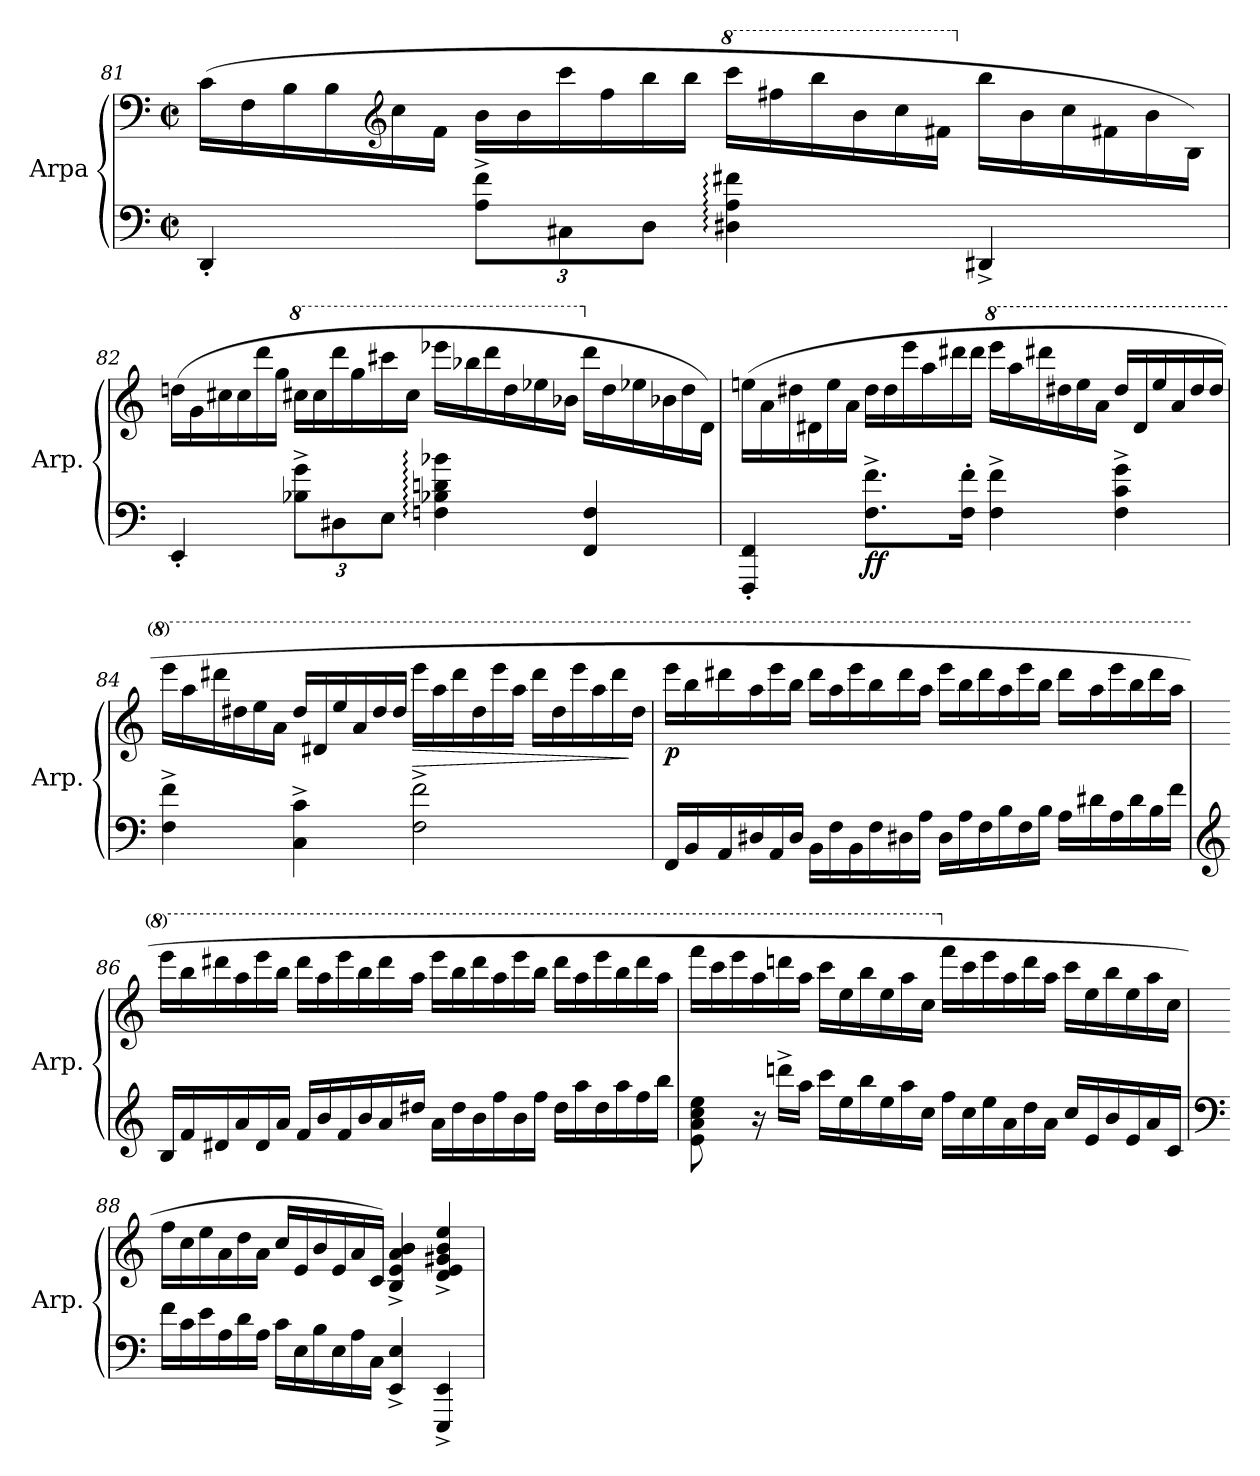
**kern	**kern	**dynam
*part1	*part1	*part1
*staff2	*staff1	*staff1/2
*I"Arpa	*	*
*I'Arp.	*	*
!!LO:PB:g=z
*clefF4	*clefF4	*
*k[]	*k[]	*
*M4/4	*M4/4	*
*met(c|)	*met(c|)	*
*	*Xtuplet	*
=81	=81	=81
4DD'/	(>24c\LL	.
.	24F\	.
.	24B\	.
.	24B\	.
*	*clefG2	*
.	24cc\	.
.	24f\JJ	.
*Xbrackettup	*	*
12A\^ 12f\^L	24b\LL	.
.	24b\	.
12C#X\	24ccc\	.
.	24ff\	.
12D\J	24bb\	.
.	24bb\JJ	.
*	*8va	*
4D#X\: 4A\: 4f#X\:	24cccc\LL	.
.	24fff#X\	.
.	24bbb\	.
.	24bb\	.
.	24ccc\	.
.	24ff#X\JJ	.
*	*X8va	*
4DD#X^/	24bb\LL	.
.	24b\	.
.	24cc\	.
.	24f#X\	.
.	24b\	.
.	24B\JJ)	.
!!LO:LB:g=z
=82	=82	=82
!	!	!LO:DY:b
4EE'/	(>24ddn\LL	other-dynamics
.	24g\	.
.	24cc#X\	.
.	24cc#\	.
.	24ddd\	.
.	24gg\JJ	.
*	*8va	*
12B-X\^ 12g\^L	24ccc#X\LL	.
.	24ccc#\	.
12D#X\	24dddd\	.
.	24ggg\	.
12E\J	24cccc#X\	.
.	24ccc#\JJ	.
4Fn\: 4B-X\: 4dn\: 4b-X\:	24eeee-X\LL	.
.	24bbb-X\	.
.	24dddd\	.
.	24ddd\	.
.	24eee-X\	.
.	24bb-X\JJ	.
*	*X8va	*
4FF/ 4F/	24ddd\LL	.
.	24dd\	.
.	24ee-X\	.
.	24b-X\	.
.	24dd\	.
.	24d\JJ)	.
!!LO:LB:g=z
=83	=83	=83
4FFF/' 4FF/'	(>24een\LL	.
.	24a\	.
.	24dd#X\	.
.	24d#X\	.
.	24ee\	.
.	24a\JJ	.
!	!	!LO:DY:b=2
8.F\^ 8.f\^L	24dd#\LL	ff
.	24dd#\	.
.	24eee\	.
.	24aa\	.
.	24ddd#X\	.
16F\' 16f\'Jk	.	.
.	24ddd#\JJ	.
*	*8va	*
4F\^ 4f\^	24eeee\LL	.
.	24aaa\	.
.	24dddd#X\	.
.	24ddd#X\	.
.	24eee\	.
.	24aa\JJ	.
4F\^ 4c\^ 4g\^	24ddd#/LL	.
.	24dd#/	.
.	24eee/	.
.	24aa/	.
.	24ddd#/	.
.	24ddd#/JJ	.
!!LO:LB:g=z
=84	=84	=84
4F\^ 4f\^	24eeee\LL	.
.	24aaa\	.
.	24dddd#X\	.
.	24ddd#X\	.
.	24eee\	.
.	24aa\JJ	.
4C\^ 4c\^	24ddd#/LL	.
.	24dd#X/	.
.	24eee/	.
.	24aa/	.
.	24ddd#/	.
.	24ddd#/JJ	.
!	!	!LO:HP:b
2F\^ 2f\^	24eeee\LL	>
.	24aaa\	.
.	24dddd#\	.
.	24ddd#\	.
.	24eeee\	.
.	24aaa\JJ	.
.	24dddd#\LL	.
.	24ddd#\	.
.	24eeee\	.
.	24aaa\	.
.	24dddd#\	.
.	24ddd#\JJ	]
!!LO:PB:g=z
=85	=85	=85
*Xtuplet	*	*
!	!	!LO:DY:b
24FF/LL	24eeee\LL	p
24BB/	24bbb\	.
24AA/	24dddd#X\	.
24D#X/	24aaa\	.
24AA/	24eeee\	.
24D#/JJ	24bbb\JJ	.
!	!	!LO:DY:b
24BB\LL	24dddd#\LL	other-dynamics
24F\	24aaa\	.
24BB\	24eeee\	.
24F\	24bbb\	.
24D#X\	24dddd#\	.
24A\JJ	24aaa\JJ	.
24D#\LL	24eeee\LL	.
24A\	24bbb\	.
24F\	24dddd#\	.
24B\	24aaa\	.
24F\	24eeee\	.
24B\JJ	24bbb\JJ	.
24A\LL	24dddd#\LL	.
24d#X\	24aaa\	.
24A\	24eeee\	.
24d#\	24bbb\	.
24B\	24dddd#\	.
24f\JJ	24aaa\JJ	.
!!LO:LB:g=z
=86	=86	=86
*clefG2	*	*
24B/LL	24eeee\LL	.
24f/	24bbb\	.
24d#X/	24dddd#X\	.
24a/	24aaa\	.
24d#/	24eeee\	.
24a/JJ	24bbb\JJ	.
24f/LL	24dddd#\LL	.
24b/	24aaa\	.
24f/	24eeee\	.
24b/	24bbb\	.
24a/	24dddd#\	.
24dd#X/JJ	24aaa\JJ	.
24a\LL	24eeee\LL	.
24dd#\	24bbb\	.
24b\	24dddd#\	.
24ff\	24aaa\	.
24b\	24eeee\	.
24ff\JJ	24bbb\JJ	.
24dd#\LL	24dddd#\LL	.
24aa\	24aaa\	.
24dd#\	24eeee\	.
24aa\	24bbb\	.
24ff\	24dddd#\	.
24bb\JJ	24aaa\JJ	.
!!LO:LB:g=z
=87	=87	=87
!	!	!LO:DY:b=2
!	!	!LO:DY:n=1:b
8e\ 8a\ 8cc\ 8ee\	24ffff\LL	fz f
.	24cccc\	.
.	24eeee\	.
24r	24aaa\	.
24dddn^\LL	24ddddn\	.
24aa\JJ	24aaa\JJ	.
24ccc\LL	24cccc\LL	.
24ee\	24eee\	.
24bb\	24bbb\	.
24ee\	24eee\	.
24aa\	24aaa\	.
24cc\JJ	24ccc\JJ	.
*	*X8va	*
24ff\LL	24fff\LL	.
24cc\	24ccc\	.
24ee\	24eee\	.
24a\	24aa\	.
24dd\	24ddd\	.
24a\JJ	24aa\JJ	.
24cc/LL	24ccc\LL	.
24e/	24ee\	.
24b/	24bb\	.
24e/	24ee\	.
24a/	24aa\	.
24c/JJ	24cc\JJ	.
=88	=88	=88
*clefF4	*	*
24f\LL	24ff\LL	.
24c\	24cc\	.
24e\	24ee\	.
24A\	24a\	.
24d\	24dd\	.
24A\JJ	24a\JJ	.
24c\LL	24cc/LL	.
24E\	24e/	.
24B\	24b/	.
24E\	24e/	.
24A\	24a/	.
24C\JJ	24c/JJ)	.
4EE/^ 4E/^	4B/^ 4e/^ 4a/^ 4b/^	.
4EEE/^ 4EE/^	4d/^ 4e/^ 4g#X/^ 4b/^ 4ee/^	.
=	=	=
*-	*-	*-
